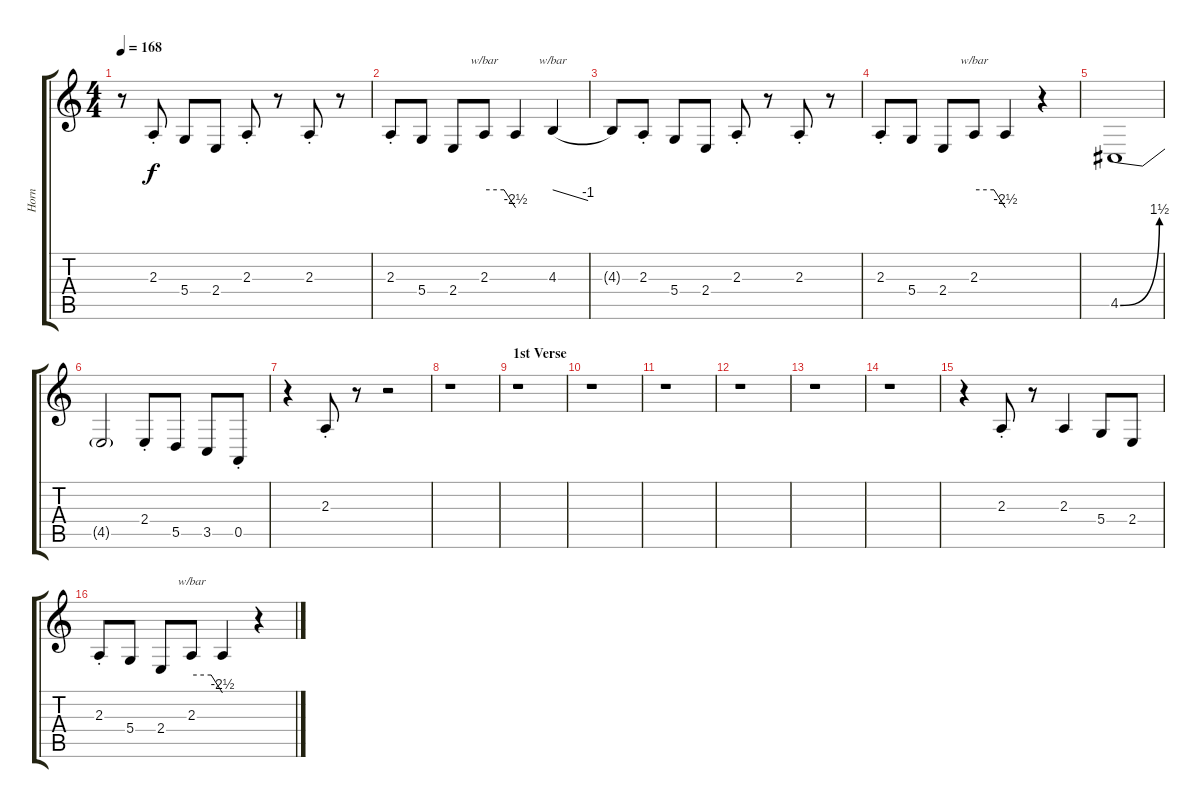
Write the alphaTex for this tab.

\track ("Horn" "Horn") {instrument englishhorn}
\staff {score tabs}
\tuning (E4 B3 G3 D3 A2 E2) {hide}
\ts (4 4)
\tempo 168
\clef g2
\ks c
r.8{dy f} 2.3{st}.8 5.4.8 2.4.8 2.3{st}.8 r.8 2.3{st}.8 r.8 |
2.3{st}.8 5.4.8 2.4.8 2.3.8{tbe (custom default 0 0 38 0 60 -10)} 2.3{t}.4 4.3.4{tbe (dive default 0 0 60 -4)} |
4.3{t}.8 2.3{st}.8 5.4.8 2.4.8 2.3{st}.8 r.8 2.3{st}.8 r.8 |
2.3{st}.8 5.4.8 2.4.8 2.3.8{tbe (custom default 0 0 38 0 60 -10)} 2.3{t}.4 r.4 |
4.5{be (bend 0 0 60 6)}.1 |
4.5{t}.2 2.4{st}.8 5.5.8 3.5.8 0.5{st}.8 |
r.4 2.3{st}.8 r.8 r.2 |
r.1 |
\section ("" "1st Verse")
r.1 |
r.1 |
r.1 |
r.1 |
r.1 |
r.1 |
r.4 2.3{st}.8 r.8 2.3.4 5.4.8 2.4.8 |
2.3{st}.8 5.4.8 2.4.8 2.3.8{tbe (custom default 0 0 38 0 60 -10)} 2.3{t}.4 r.4
